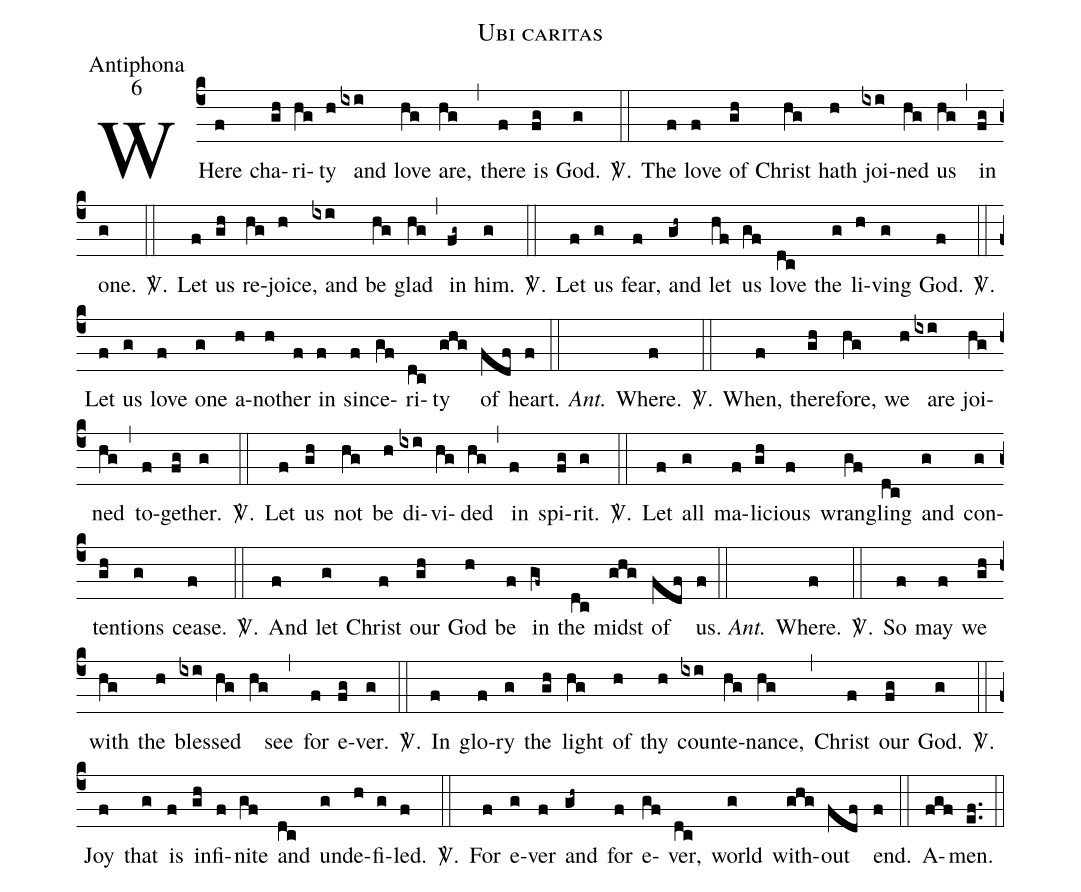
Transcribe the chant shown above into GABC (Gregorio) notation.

name:Ubi caritas;
office-part:Antiphona;
mode:6;
%%
(c4) WHere(f) cha(gh)ri(hg)ty(h) and(ixi) love(hg) are,(hg) (,) there(f) is(fg) God.(g) <sp>V/</sp>.(::) The(f) love(f) of(gh) Christ(hg) hath(h) joi(ixi)ned(hg) us(hg) (,) in(fg) one.(g) <sp>V/</sp>.(::) Let(f) us(gh) re(hg)joice,(h) and(ixi) be(hg) glad(hg) (,) in(fg~) him.(g) <sp>V/</sp>.(::) Let(f) us(g) fear,(f) and(gh~) let(hf) us(gf) love(dc) the(g) li(h)ving(g) God.(f) <sp>V/</sp>.(::) Let(f) us(g) love(f) one(g) a(h)no(h)ther(f) in(f) sin(f)ce(gf)ri(dc)ty(ghg) of(fdf) heart.(f) (::) <i>Ant.</i>() Where.(f) <sp>V/</sp>.(::) When,(f) there(gh)fore,(hg) we(h) are(ixi) joi(hg)ned(hg) (,) to(f)ge(fg)ther.(g) <sp>V/</sp>.(::) Let(f) us(gh) not(hg) be(h) di(ixi)vi(hg)ded(hg) (,) in(f) spi(fg)rit.(g) <sp>V/</sp>.(::) Let(f) all(g) ma(f)li(gh)cious(f) wrang(gf)ling(dc) and(g) con(g)ten(gh)tions(g) cease.(f) <sp>V/</sp>.(::) And(f) let(g) Christ(f) our(gh) God(h) be(f) in(gf~) the(dc) midst(ghg) of(fdf) us.(f) (::) <i>Ant.</i>() Where.(f) <sp>V/</sp>.(::) So(f) may(f) we(gh) with(hg) the(h) bles(ixi)sed(hg) (hg) see(,) for(f) e(fg)ver.(g) <sp>V/</sp>.(::) In(f) glo(f)ry(g) the(gh) light(hg) of(h) thy(h) coun(ixi)te(hg)nance,(hg) (,) Christ(f) our(fg) God.(g) <sp>V/</sp>.(::) Joy(f) that(g) is(f) in(gh)fi(f)nite(gf) and(dc) un(g)de(h)fi(g)led.(f) <sp>V/</sp>.(::) For(f) e(g)ver(f) and(gh~) for(f) e(gf)ver,(dc) world(g) with(ghg)out(fdf) end.(f) (::) A(fgf)men.(ef..) (::)
